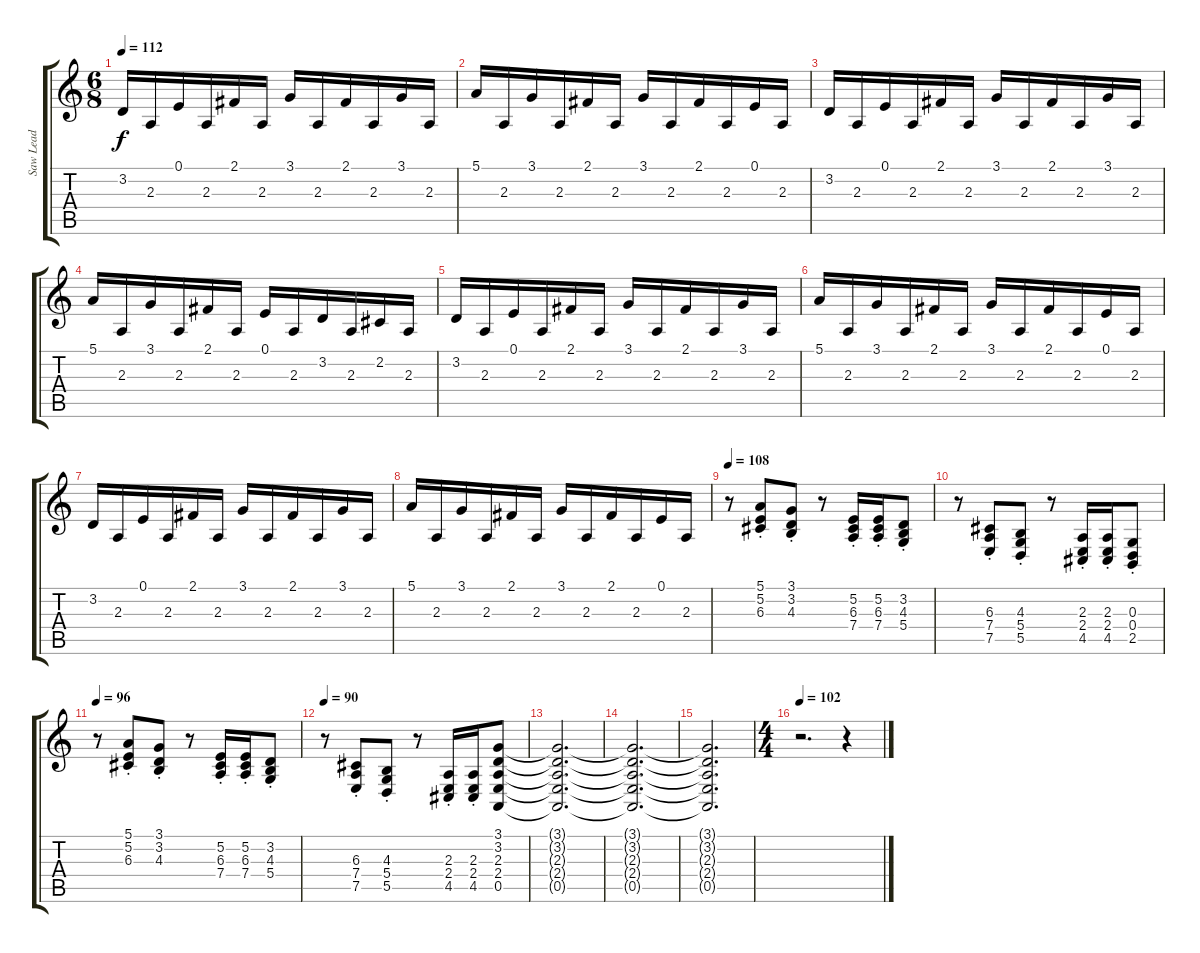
\track ("Saw Lead" "Saw Lead") {instrument lead2sawtooth}
\staff {score tabs}
\tuning (E4 B3 G3 D3 A2 E2) {hide}
\ts (6 8)
\tempo 112
\clef g2
\ks c
3.2.16{dy f} 2.3.16 0.1.16 2.3.16 2.1.16 2.3.16 3.1.16 2.3.16 2.1.16 2.3.16 3.1.16 2.3.16 |
5.1.16 2.3.16 3.1.16 2.3.16 2.1.16 2.3.16 3.1.16 2.3.16 2.1.16 2.3.16 0.1.16 2.3.16 |
3.2.16 2.3.16 0.1.16 2.3.16 2.1.16 2.3.16 3.1.16 2.3.16 2.1.16 2.3.16 3.1.16 2.3.16 |
5.1.16 2.3.16 3.1.16 2.3.16 2.1.16 2.3.16 0.1.16 2.3.16 3.2.16 2.3.16 2.2.16 2.3.16 |
3.2.16 2.3.16 0.1.16 2.3.16 2.1.16 2.3.16 3.1.16 2.3.16 2.1.16 2.3.16 3.1.16 2.3.16 |
5.1.16 2.3.16 3.1.16 2.3.16 2.1.16 2.3.16 3.1.16 2.3.16 2.1.16 2.3.16 0.1.16 2.3.16 |
3.2.16 2.3.16 0.1.16 2.3.16 2.1.16 2.3.16 3.1.16 2.3.16 2.1.16 2.3.16 3.1.16 2.3.16 |
5.1.16 2.3.16 3.1.16 2.3.16 2.1.16 2.3.16 3.1.16 2.3.16 2.1.16 2.3.16 0.1.16 2.3.16 |
\tempo 108
r.8 (5.1 5.2 6.3{st}).8 (3.1 3.2 4.3{st}).8 r.8 (5.2 6.3{st} 7.4).16 (5.2 6.3{st} 7.4).16 (3.2 4.3{st} 5.4).8 |
r.8 (6.3{st} 7.4 7.5).8 (4.3{st} 5.4 5.5).8 r.8 (2.3{st} 2.4 4.5).16 (2.3{st} 2.4 4.5).16 (0.3{st} 0.4 2.5).8 |
\tempo 96
r.8 (5.1 5.2 6.3{st}).8 (3.1 3.2 4.3{st}).8 r.8 (5.2 6.3{st} 7.4).16 (5.2 6.3{st} 7.4).16 (3.2 4.3{st} 5.4).8 |
\tempo 90
r.8 (6.3{st} 7.4 7.5).8 (4.3{st} 5.4 5.5).8 r.8 (2.3{st} 2.4 4.5).16 (2.3{st} 2.4 4.5).16 (3.1 3.2 2.3 2.4 0.5).8 |
(3.1{t} 3.2{t} 2.3{t} 2.4{t} 0.5{t}).2{d} |
(3.1{t} 3.2{t} 2.3{t} 2.4{t} 0.5{t}).2{d} |
(3.1{t} 3.2{t} 2.3{t} 2.4{t} 0.5{t}).2{d} |
\ts (4 4)
\tempo 102
r.2{d} r.4
